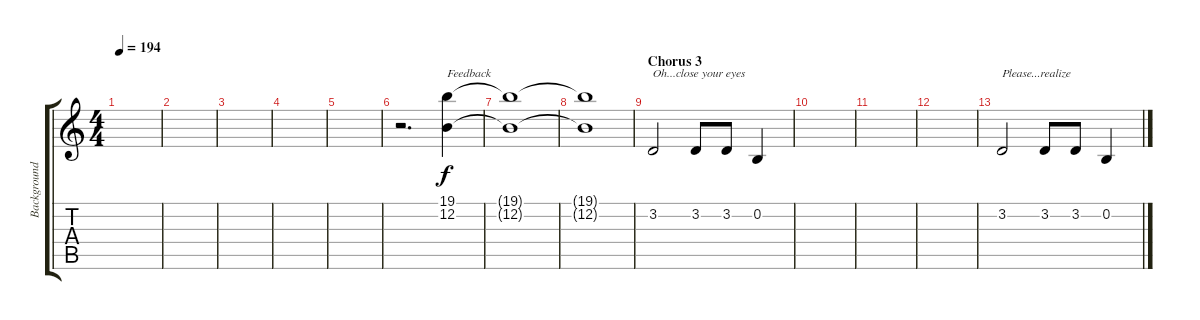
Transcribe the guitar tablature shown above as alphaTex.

\track ("Background Vocals" "Background") {instrument clarinet}
\staff {score tabs}
\tuning (E4 B3 G3 D3 A2 E2) {hide}
\ts (4 4)
\tempo 194
\clef g2
\ks c
|
|
|
|
|
r.2{d} (19.1 12.2).4{txt "Feedback" volume 4 instrument recorder} |
(19.1{t} 12.2{t}).1{volume 10} |
(19.1{t} 12.2{t}).1 |
\section ("" "Chorus 3")
3.2.2{txt "Oh...close your eyes" instrument clarinet} 3.2.8 3.2.8 0.2.4 |
|
|
|
3.2.2{txt "Please...realize"} 3.2.8 3.2.8 0.2.4
